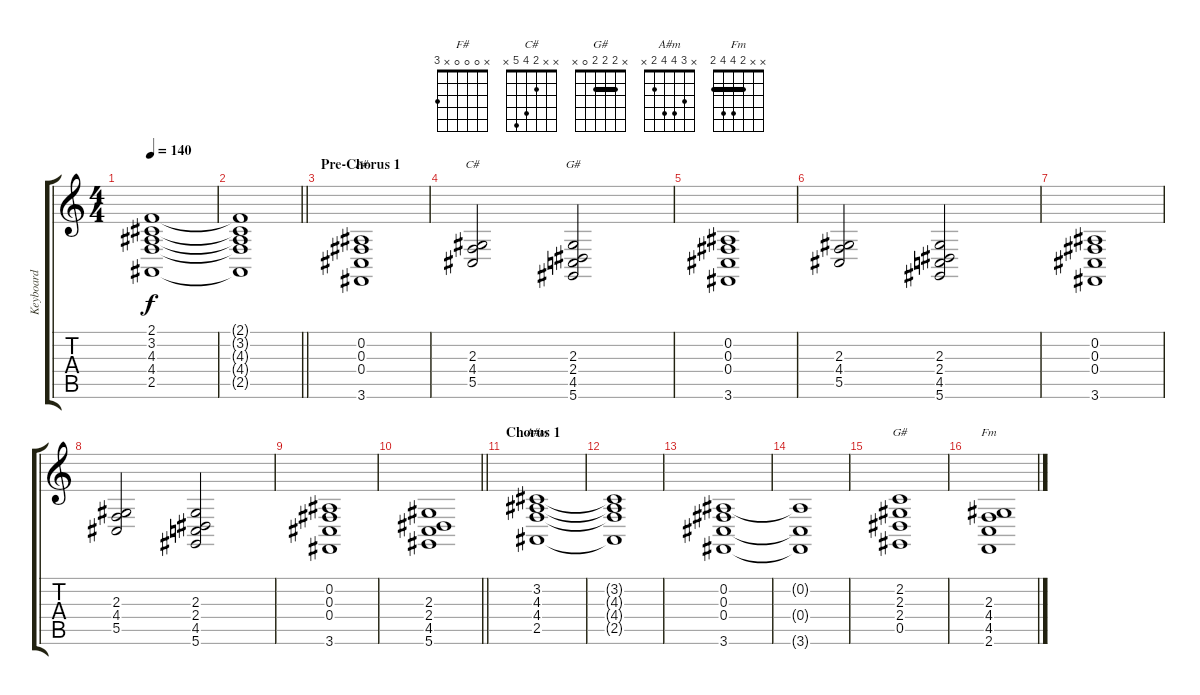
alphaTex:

\track ("Keyboard" "Keyboard") {instrument drawbarorgan}
\staff {score tabs}
\tuning (Eb4 Bb3 Gb3 Db3 Ab2 Eb2) {hide}
\chord ("F#" x 0 0 0 x 3)
\chord ("C#" x x 2 4 5 x)
\chord ("G#" x x 2 2 4 5) {barre 2}
\chord ("A#m" x 3 4 4 2 x)
\chord ("G#" x 2 2 2 0 x) {barre 2}
\chord ("Fm" x x 2 4 4 2) {barre 2}
\ts (4 4)
\tempo 140
\clef g2
\ks c
(2.1 3.2 4.3 4.4 2.5).1{dy f} |
\barLineRight lightlight
(2.1{t} 3.2{t} 4.3{t} 4.4{t} 2.5{t}).1 |
\section ("" "Pre-Chorus 1")
(0.2 0.3 0.4 3.6).1{ch "F#"} |
(2.3 4.4 5.5).2{ch "C#"} (2.3 2.4 4.5 5.6).2{ch "G#"} |
(0.2 0.3 0.4 3.6).1 |
(2.3 4.4 5.5).2 (2.3 2.4 4.5 5.6).2 |
(0.2 0.3 0.4 3.6).1 |
(2.3 4.4 5.5).2 (2.3 2.4 4.5 5.6).2 |
(0.2 0.3 0.4 3.6).1 |
\barLineRight lightlight
(2.3 2.4 4.5 5.6).1 |
\section ("" "Chorus 1")
(3.2 4.3 4.4 2.5).1{ch "A#m"} |
(3.2{t} 4.3{t} 4.4{t} 2.5{t}).1 |
(0.2 0.3 0.4 3.6).1 |
(0.2{t} 0.4{t} 3.6{t}).1 |
(2.2 2.3 2.4 0.5).1{ch "G#"} |
(2.3 4.4 4.5 2.6).1{ch "Fm"}
